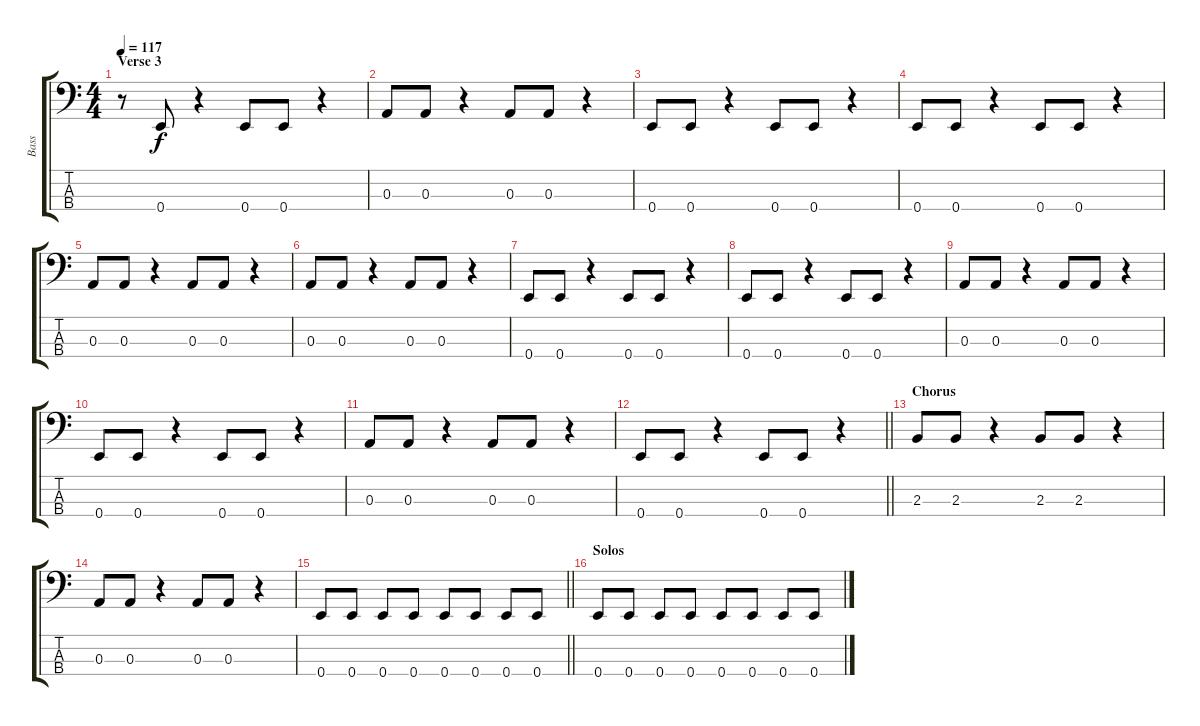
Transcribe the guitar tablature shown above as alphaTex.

\track ("Bass" "Bass") {instrument electricbassfinger}
\staff {score tabs}
\tuning (G2 D2 A1 E1) {hide}
\ts (4 4)
\section ("" "Verse 3")
\tempo 117
\clef f4
\ks c
r.8{dy f} 0.4.8 r.4 0.4.8 0.4.8 r.4 |
0.3.8 0.3.8 r.4 0.3.8 0.3.8 r.4 |
0.4.8 0.4.8 r.4 0.4.8 0.4.8 r.4 |
0.4.8 0.4.8 r.4 0.4.8 0.4.8 r.4 |
0.3.8 0.3.8 r.4 0.3.8 0.3.8 r.4 |
0.3.8 0.3.8 r.4 0.3.8 0.3.8 r.4 |
0.4.8 0.4.8 r.4 0.4.8 0.4.8 r.4 |
0.4.8 0.4.8 r.4 0.4.8 0.4.8 r.4 |
0.3.8 0.3.8 r.4 0.3.8 0.3.8 r.4 |
0.4.8 0.4.8 r.4 0.4.8 0.4.8 r.4 |
0.3.8 0.3.8 r.4 0.3.8 0.3.8 r.4 |
\barLineRight lightlight
0.4.8 0.4.8 r.4 0.4.8 0.4.8 r.4 |
\section ("" "Chorus")
2.3.8 2.3.8 r.4 2.3.8 2.3.8 r.4 |
0.3.8 0.3.8 r.4 0.3.8 0.3.8 r.4 |
\barLineRight lightlight
0.4.8 0.4.8 0.4.8 0.4.8 0.4.8 0.4.8 0.4.8 0.4.8 |
\section ("" "Solos")
0.4.8 0.4.8 0.4.8 0.4.8 0.4.8 0.4.8 0.4.8 0.4.8
